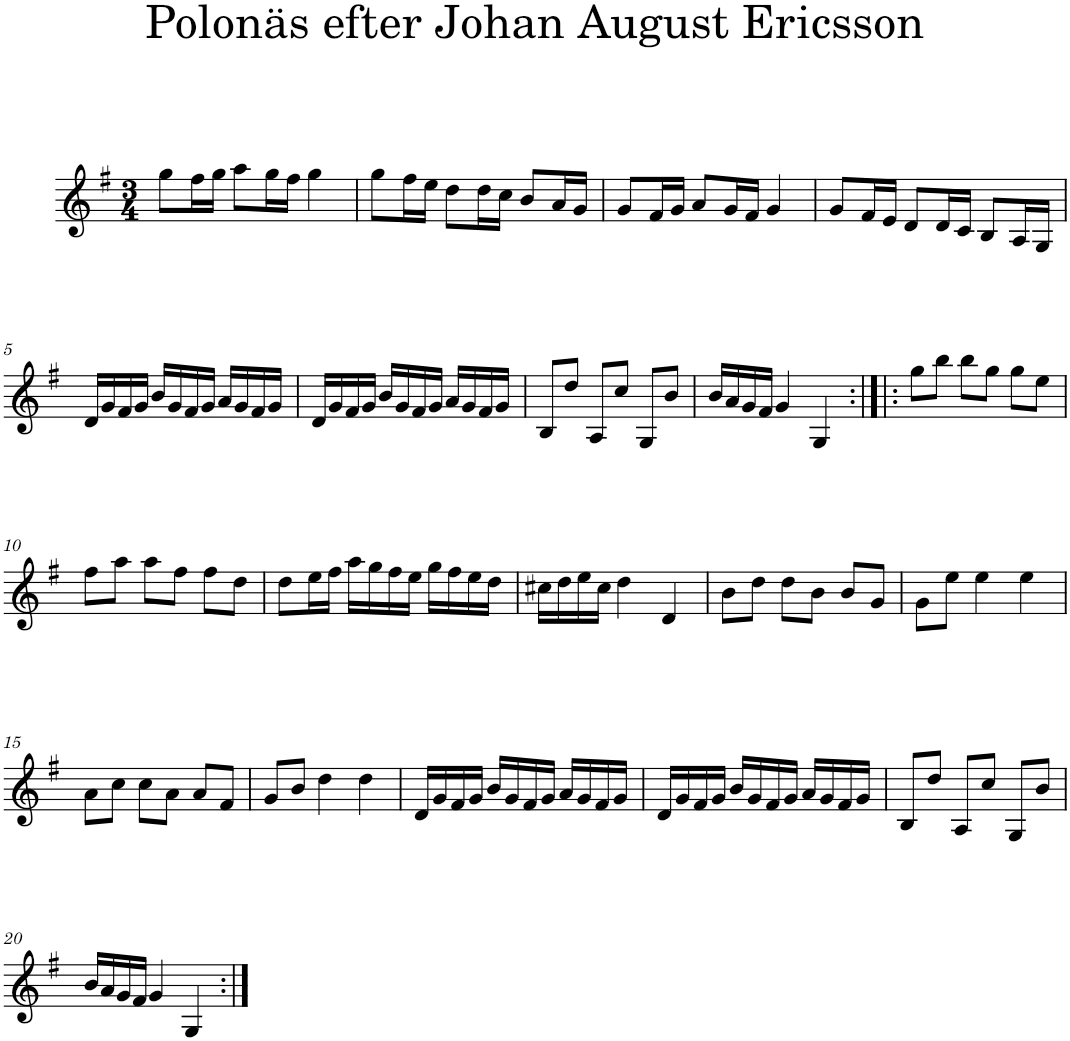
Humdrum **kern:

**kern
*part1
*staff1
*I"Piano
*I'Pno
*clefG2
*k[f#]
*G:
*M3/4
=1
8gg\L
16ff#\L
16gg\JJ
8aa\L
16gg\L
16ff#\JJ
4gg\
=2
8gg\L
16ff#\L
16ee\JJ
8dd\L
16dd\L
16cc\JJ
8b/L
16a/L
16g/JJ
=3
8g/L
16f#/L
16g/JJ
8a/L
16g/L
16f#/JJ
4g/
=4
8g/L
16f#/L
16e/JJ
8d/L
16d/L
16c/JJ
8B/L
16A/L
16G/JJ
!!LO:LB:g=z
=5
16d/LL
16g/
16f#/
16g/JJ
16b/LL
16g/
16f#/
16g/JJ
16a/LL
16g/
16f#/
16g/JJ
=6
16d/LL
16g/
16f#/
16g/JJ
16b/LL
16g/
16f#/
16g/JJ
16a/LL
16g/
16f#/
16g/JJ
=7
8B/L
8dd/J
8A/L
8cc/J
8G/L
8b/J
=8
16b/LL
16a/
16g/
16f#/JJ
4g/
4G/
=9:|!|:
8gg\L
8bb\J
8bb\L
8gg\J
8gg\L
8ee\J
!!LO:LB:g=z
=10
8ff#\L
8aa\J
8aa\L
8ff#\J
8ff#\L
8dd\J
=11
8dd\L
16ee\L
16ff#\JJ
16aa\LL
16gg\
16ff#\
16ee\JJ
16gg\LL
16ff#\
16ee\
16dd\JJ
=12
16cc#X\LL
16dd\
16ee\
16cc#\JJ
4dd\
4d/
=13
8b\L
8dd\J
8dd\L
8b\J
8b/L
8g/J
=14
8g\L
8ee\J
4ee\
4ee\
!!LO:LB:g=z
=15
8a\L
8cc\J
8cc\L
8a\J
8a/L
8f#/J
=16
8g/L
8b/J
4dd\
4dd\
=17
16d/LL
16g/
16f#/
16g/JJ
16b/LL
16g/
16f#/
16g/JJ
16a/LL
16g/
16f#/
16g/JJ
=18
16d/LL
16g/
16f#/
16g/JJ
16b/LL
16g/
16f#/
16g/JJ
16a/LL
16g/
16f#/
16g/JJ
=19
8B/L
8dd/J
8A/L
8cc/J
8G/L
8b/J
!!LO:LB:g=z
=20
16b/LL
16a/
16g/
16f#/JJ
4g/
4G/
=:|!
*-
